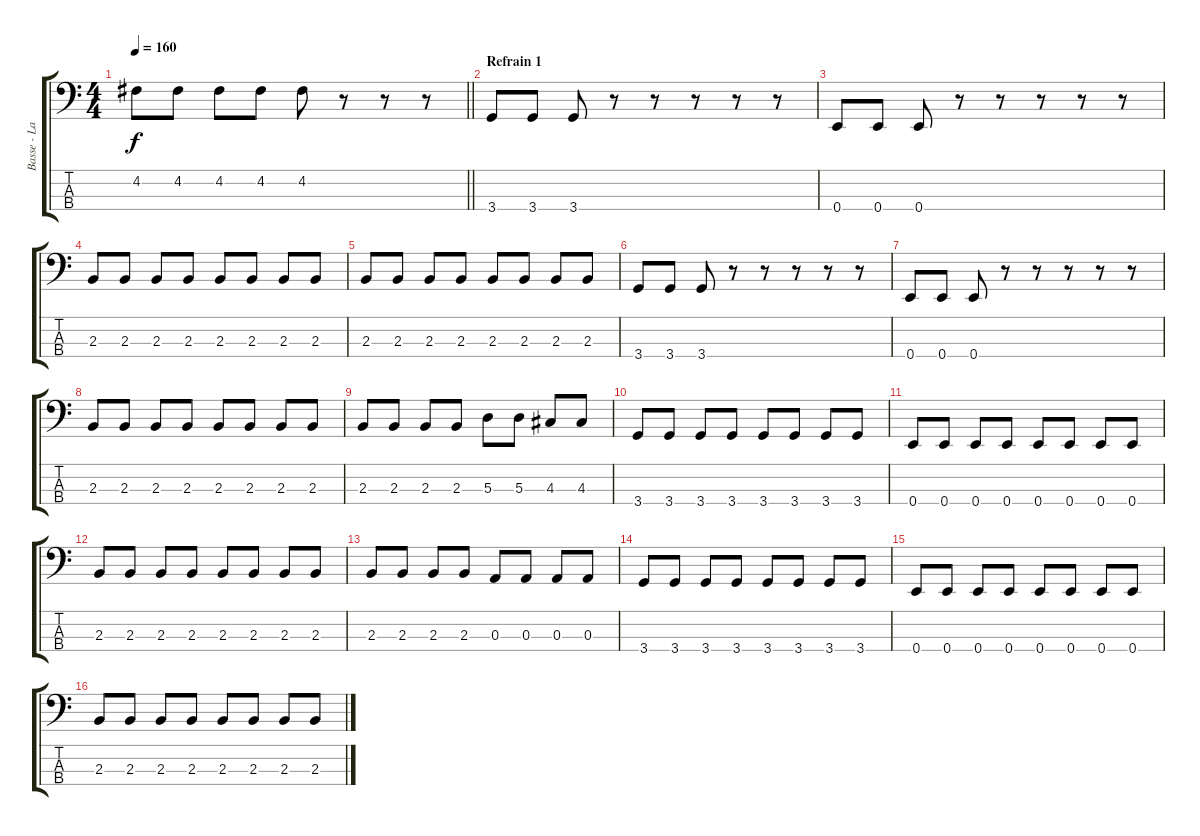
\track ("Basse - Lasse" "Basse - La") {instrument electricbassfinger}
\staff {score tabs}
\tuning (G2 D2 A1 E1) {hide}
\ts (4 4)
\tempo 160
\clef f4
\barLineRight lightlight
\ks c
4.2.8{dy f} 4.2.8 4.2.8 4.2.8 4.2.8 r.8 r.8 r.8 |
\section ("" "Refrain 1")
3.4.8 3.4.8 3.4.8 r.8 r.8 r.8 r.8 r.8 |
0.4.8 0.4.8 0.4.8 r.8 r.8 r.8 r.8 r.8 |
2.3.8 2.3.8 2.3.8 2.3.8 2.3.8 2.3.8 2.3.8 2.3.8 |
2.3.8 2.3.8 2.3.8 2.3.8 2.3.8 2.3.8 2.3.8 2.3.8 |
3.4.8 3.4.8 3.4.8 r.8 r.8 r.8 r.8 r.8 |
0.4.8 0.4.8 0.4.8 r.8 r.8 r.8 r.8 r.8 |
2.3.8 2.3.8 2.3.8 2.3.8 2.3.8 2.3.8 2.3.8 2.3.8 |
2.3.8 2.3.8 2.3.8 2.3.8 5.3.8 5.3.8 4.3.8 4.3.8 |
3.4.8 3.4.8 3.4.8 3.4.8 3.4.8 3.4.8 3.4.8 3.4.8 |
0.4.8 0.4.8 0.4.8 0.4.8 0.4.8 0.4.8 0.4.8 0.4.8 |
2.3.8 2.3.8 2.3.8 2.3.8 2.3.8 2.3.8 2.3.8 2.3.8 |
2.3.8 2.3.8 2.3.8 2.3.8 0.3.8 0.3.8 0.3.8 0.3.8 |
3.4.8 3.4.8 3.4.8 3.4.8 3.4.8 3.4.8 3.4.8 3.4.8 |
0.4.8 0.4.8 0.4.8 0.4.8 0.4.8 0.4.8 0.4.8 0.4.8 |
2.3.8 2.3.8 2.3.8 2.3.8 2.3.8 2.3.8 2.3.8 2.3.8
